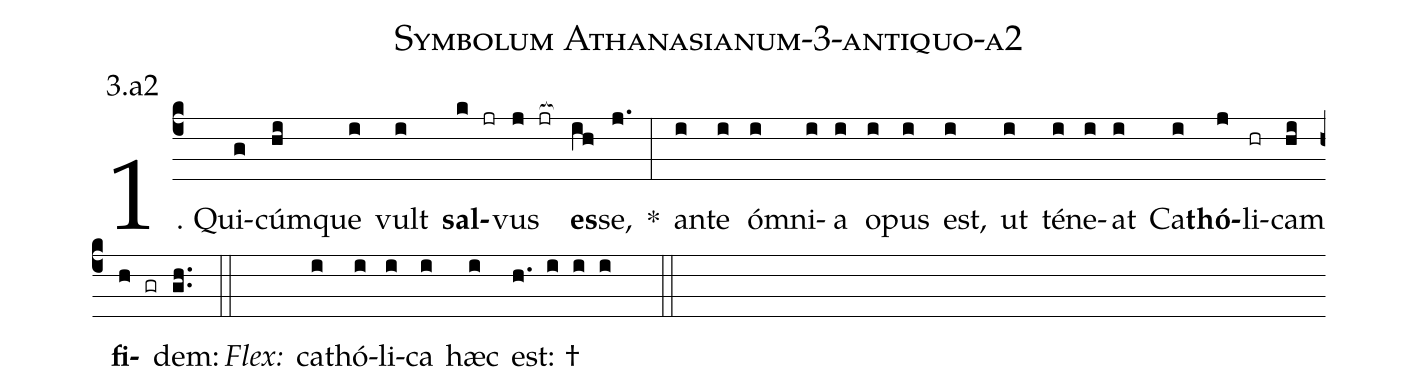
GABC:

name: Symbolum Athanasianum-3-antiquo-a2;
annotation: 3.a2;
%%
(c4)1. Qui(g)cúm(hi)que(i) vult(i) <b>sal</b>(k jr)vus(j jr[ocb:1{]) <b>es</b>(ih[ocb:0}])se,(j.) *(:) an(i)te(i) óm(i)ni(i)a(i) o(i)pus(i) est,(i) ut(i) té(i)ne(i)at(i) Ca(i)<b>thó</b>(j)li(hr)cam(hi) <b>fi</b>(h gr)dem:(gh..) (::)
<i>Flex:</i>()  ca(i)thó(i)li(i)ca(i) hæc(i) est: †(h. i i i  ::)
